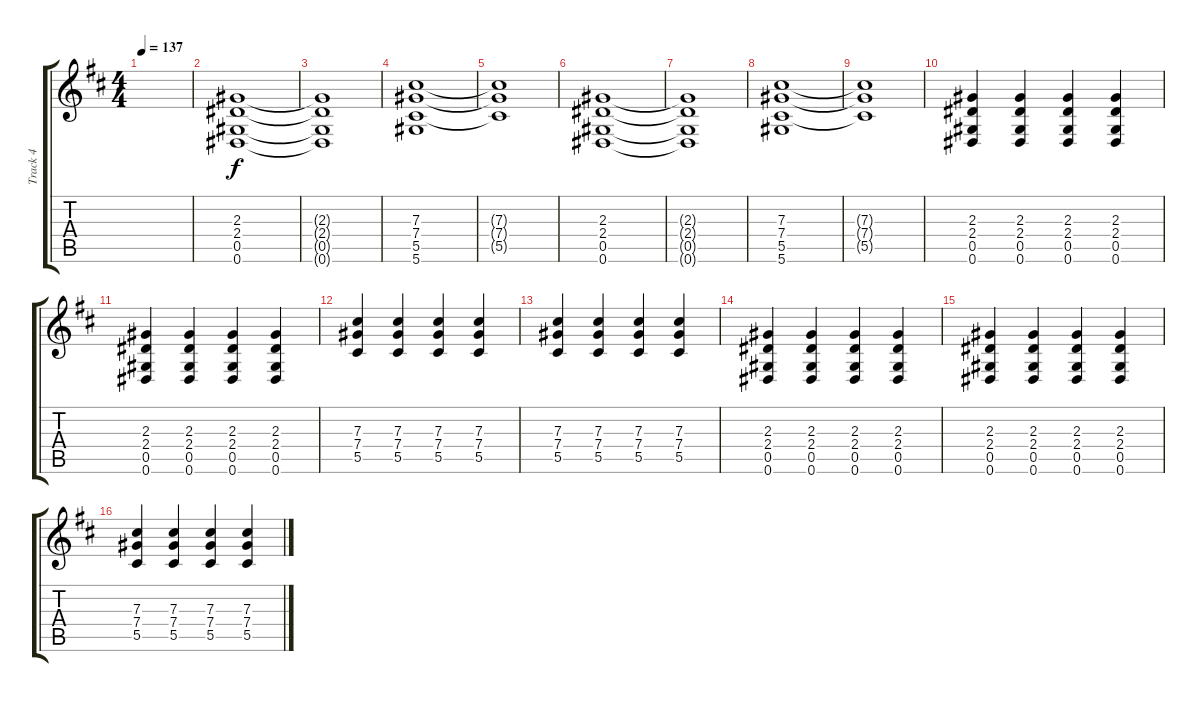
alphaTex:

\track ("Track 4" "Track 4") {instrument overdrivenguitar}
\staff {score tabs}
\tuning (Eb4 Bb3 Gb3 Db3 Ab2 Eb2) {hide}
\ts (4 4)
\tempo 137
\clef g2
\ks d
|
(2.3 2.4 0.5 0.6).1 |
(2.3{t} 2.4{t} 0.5{t} 0.6{t}).1 |
(7.3 7.4 5.5 5.6).1 |
(7.3{t} 7.4{t} 5.5{t}).1 |
(2.3 2.4 0.5 0.6).1 |
(2.3{t} 2.4{t} 0.5{t} 0.6{t}).1 |
(7.3 7.4 5.5 5.6).1 |
(7.3{t} 7.4{t} 5.5{t}).1 |
(2.3 2.4 0.5 0.6).4 (2.3 2.4 0.5 0.6).4 (2.3 2.4 0.5 0.6).4 (2.3 2.4 0.5 0.6).4 |
(2.3 2.4 0.5 0.6).4 (2.3 2.4 0.5 0.6).4 (2.3 2.4 0.5 0.6).4 (2.3 2.4 0.5 0.6).4 |
(7.3 7.4 5.5).4 (7.3 7.4 5.5).4 (7.3 7.4 5.5).4 (7.3 7.4 5.5).4 |
(7.3 7.4 5.5).4 (7.3 7.4 5.5).4 (7.3 7.4 5.5).4 (7.3 7.4 5.5).4 |
(2.3 2.4 0.5 0.6).4 (2.3 2.4 0.5 0.6).4 (2.3 2.4 0.5 0.6).4 (2.3 2.4 0.5 0.6).4 |
(2.3 2.4 0.5 0.6).4 (2.3 2.4 0.5 0.6).4 (2.3 2.4 0.5 0.6).4 (2.3 2.4 0.5 0.6).4 |
(7.3 7.4 5.5).4 (7.3 7.4 5.5).4 (7.3 7.4 5.5).4 (7.3 7.4 5.5).4
